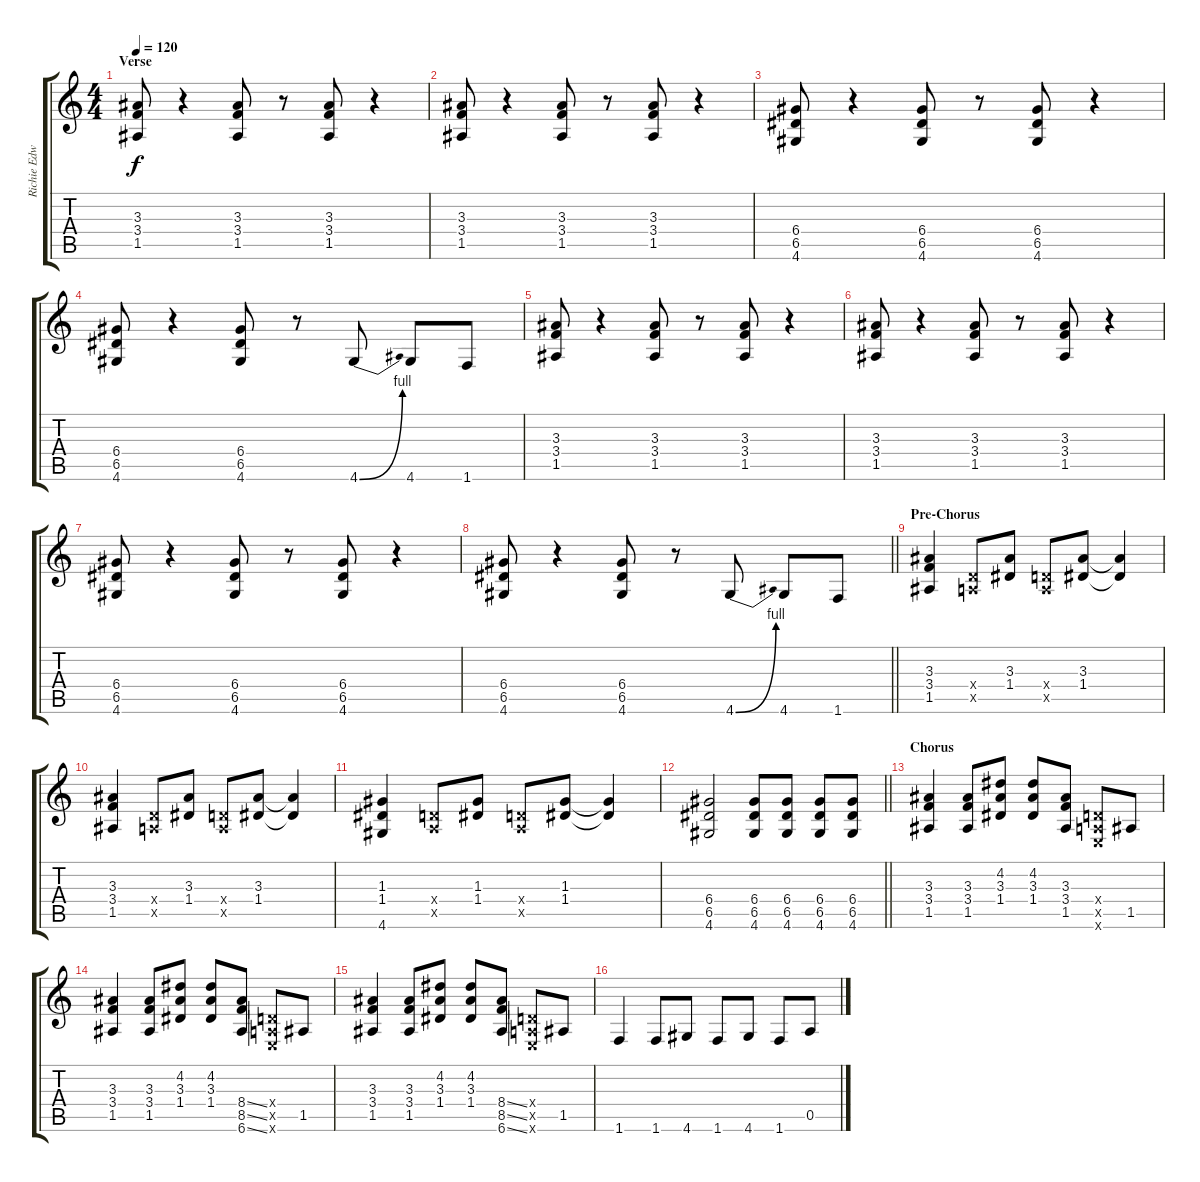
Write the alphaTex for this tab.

\track ("Richie Edwards: Rhythm Guitar" "Richie Edw") {instrument overdrivenguitar}
\staff {score tabs}
\tuning (E4 B3 G3 D3 A2 E2) {hide}
\ts (4 4)
\section ("" "Verse")
\tempo 120
\clef g2
\ks c
(3.3 3.4 1.5).8{dy f} r.4 (3.3 3.4 1.5).8 r.8 (3.3 3.4 1.5).8 r.4 |
(3.3 3.4 1.5).8 r.4 (3.3 3.4 1.5).8 r.8 (3.3 3.4 1.5).8 r.4 |
(6.4 6.5 4.6).8 r.4 (6.4 6.5 4.6).8 r.8 (6.4 6.5 4.6).8 r.4 |
(6.4 6.5 4.6).8 r.4 (6.4 6.5 4.6).8 r.8 4.6{be (bend 0 0 60 4)}.8 4.6.8 1.6.8 |
(3.3 3.4 1.5).8 r.4 (3.3 3.4 1.5).8 r.8 (3.3 3.4 1.5).8 r.4 |
(3.3 3.4 1.5).8 r.4 (3.3 3.4 1.5).8 r.8 (3.3 3.4 1.5).8 r.4 |
(6.4 6.5 4.6).8 r.4 (6.4 6.5 4.6).8 r.8 (6.4 6.5 4.6).8 r.4 |
\barLineRight lightlight
(6.4 6.5 4.6).8 r.4 (6.4 6.5 4.6).8 r.8 4.6{be (bend 0 0 60 4)}.8 4.6.8 1.6.8 |
\section ("" "Pre-Chorus")
(3.3 3.4 1.5).4 (0.4{x} 0.5{x}).8 (3.3 1.4).8 (0.4{x} 0.5{x}).8 (3.3 1.4).8 (3.3{t} 1.4{t}).4 |
(3.3 3.4 1.5).4 (0.4{x} 0.5{x}).8 (3.3 1.4).8 (0.4{x} 0.5{x}).8 (3.3 1.4).8 (3.3{t} 1.4{t}).4 |
(1.3 1.4 4.6).4 (0.4{x} 0.5{x}).8 (1.3 1.4).8 (0.4{x} 0.5{x}).8 (1.3 1.4).8 (1.3{t} 1.4{t}).4 |
\barLineRight lightlight
(6.4 6.5 4.6).2 (6.4 6.5 4.6).8 (6.4 6.5 4.6).8 (6.4 6.5 4.6).8 (6.4 6.5 4.6).8 |
\section ("" "Chorus")
(3.3 3.4 1.5).4 (3.3 3.4 1.5).8 (4.2 3.3 1.4).8 (4.2 3.3 1.4).8 (3.3 3.4 1.5).8 (0.4{x} 0.5{x} 0.6{x}).8 1.5.8 |
(3.3 3.4 1.5).4 (3.3 3.4 1.5).8 (4.2 3.3 1.4).8 (4.2 3.3 1.4).8 (8.4{ss} 8.5{ss} 6.6{ss}).8 (0.4{x} 0.5{x} 0.6{x}).8 1.5.8 |
(3.3 3.4 1.5).4 (3.3 3.4 1.5).8 (4.2 3.3 1.4).8 (4.2 3.3 1.4).8 (8.4{ss} 8.5{ss} 6.6{ss}).8 (0.4{x} 0.5{x} 0.6{x}).8 1.5.8 |
1.6.4 1.6.8 4.6.8 1.6.8 4.6.8 1.6.8 0.5.8
